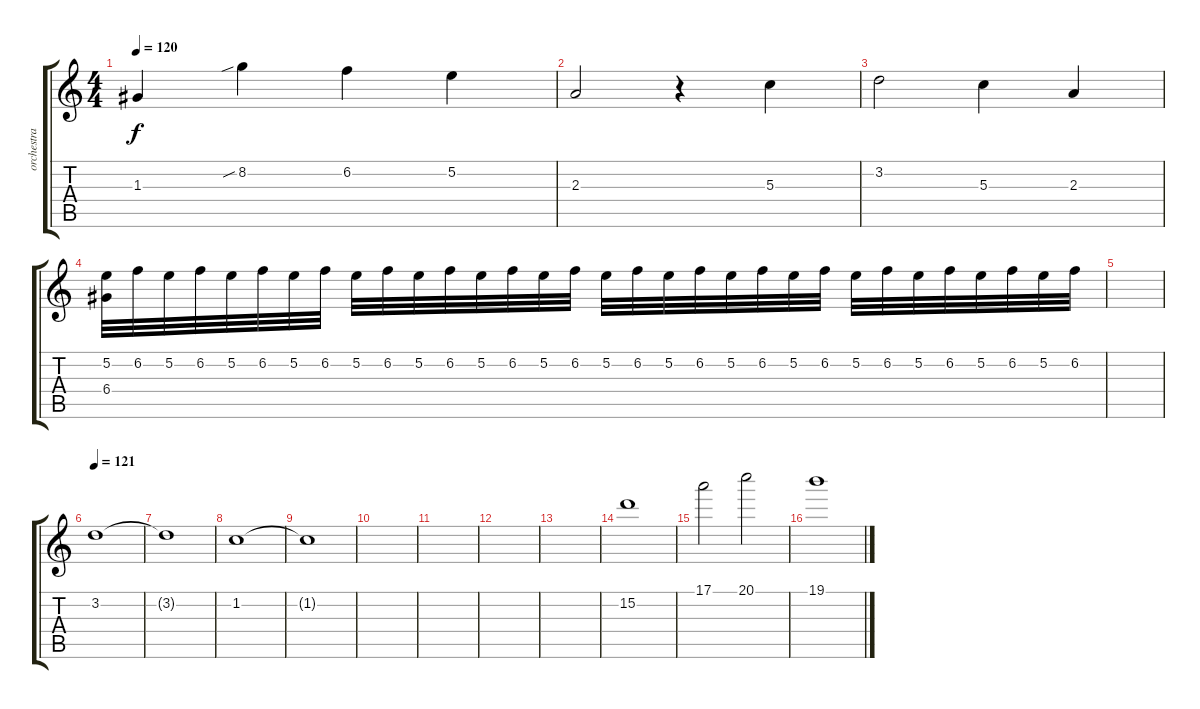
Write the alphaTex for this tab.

\track ("orchestra" "orchestra") {instrument acousticguitarnylon}
\staff {score tabs}
\tuning (E4 B3 G3 D3 A2 E2) {hide}
\ts (4 4)
\tempo 120
\clef g2
\ks c
1.3.4{dy f} 8.2{sib}.4 6.2.4 5.2.4 |
2.3.2 r.4 5.3.4 |
3.2.2 5.3.4 2.3.4 |
(5.2 6.4).32 6.2.32 5.2.32 6.2.32 5.2.32 6.2.32 5.2.32 6.2.32 5.2.32 6.2.32 5.2.32 6.2.32 5.2.32 6.2.32 5.2.32 6.2.32 5.2.32 6.2.32 5.2.32 6.2.32 5.2.32 6.2.32 5.2.32 6.2.32 5.2.32 6.2.32 5.2.32 6.2.32 5.2.32 6.2.32 5.2.32 6.2.32 |
|
\tempo 121
3.2.1 |
3.2{t}.1 |
1.2.1 |
1.2{t}.1 |
|
|
|
|
15.2.1 |
17.1.2 20.1.2 |
19.1.1
